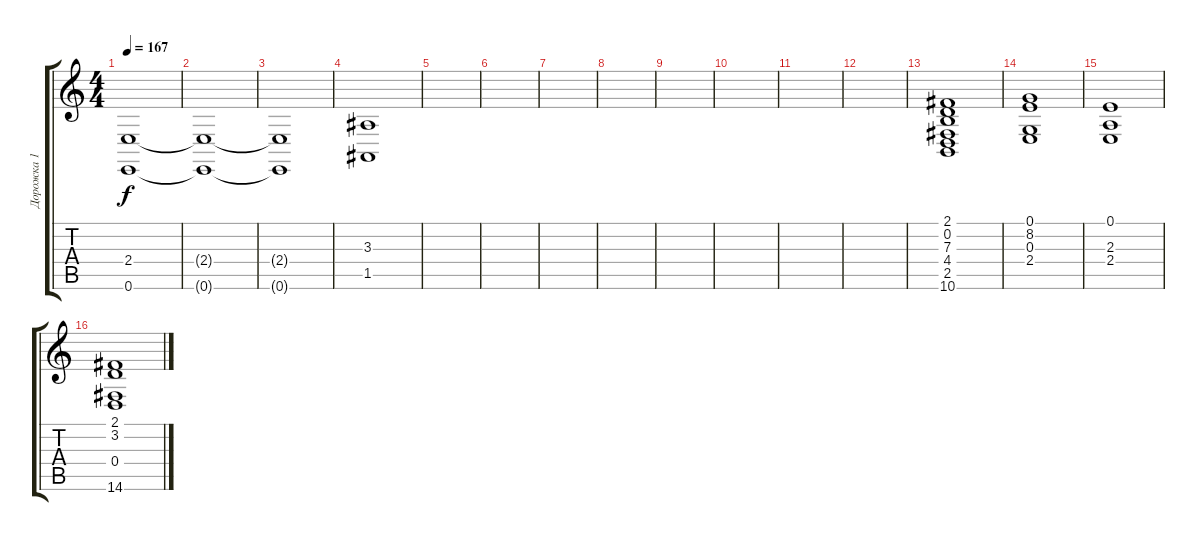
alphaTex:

\track ("Дорожка 1" "Дорожка 1") {instrument pad3polysynth}
\staff {score tabs}
\tuning (E4 B3 G3 D3 A2 E2) {hide}
\ts (4 4)
\tempo 167
\clef g2
\ks c
(2.4 0.6).1{dy f} |
(2.4{t} 0.6{t}).1 |
(2.4{t} 0.6{t}).1 |
(3.3 1.5).1 |
|
|
|
|
|
|
|
|
(2.1 0.2 7.3 4.4 2.5 10.6).1 |
(0.1 8.2 0.3 2.4).1 |
(0.1 2.3 2.4).1 |
(2.1 3.2 0.4 14.6).1
